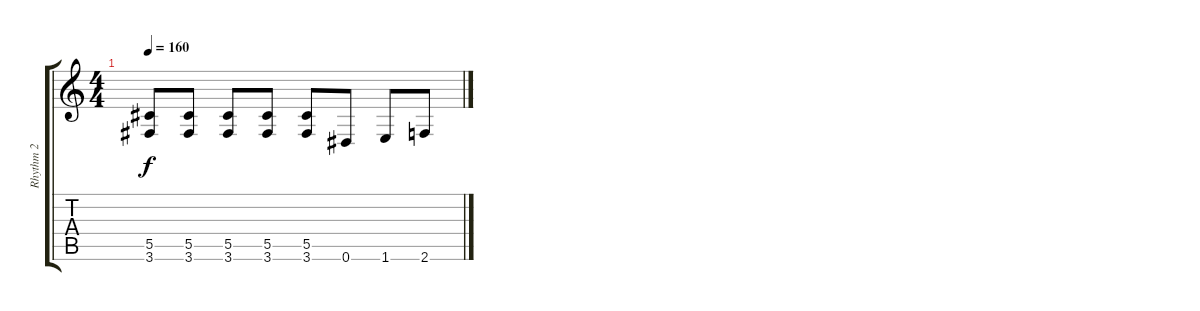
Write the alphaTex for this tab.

\track ("Rhythm 2" "Rhythm 2") {instrument distortionguitar}
\staff {score tabs}
\tuning (Eb4 Bb3 Gb3 Db3 Ab2 Eb2) {hide}
\ts (4 4)
\tempo 160
\clef g2
\ks c
(5.5 3.6).8{dy f} (5.5 3.6).8 (5.5 3.6).8 (5.5 3.6).8 (5.5 3.6).8 0.6.8 1.6.8 2.6.8
